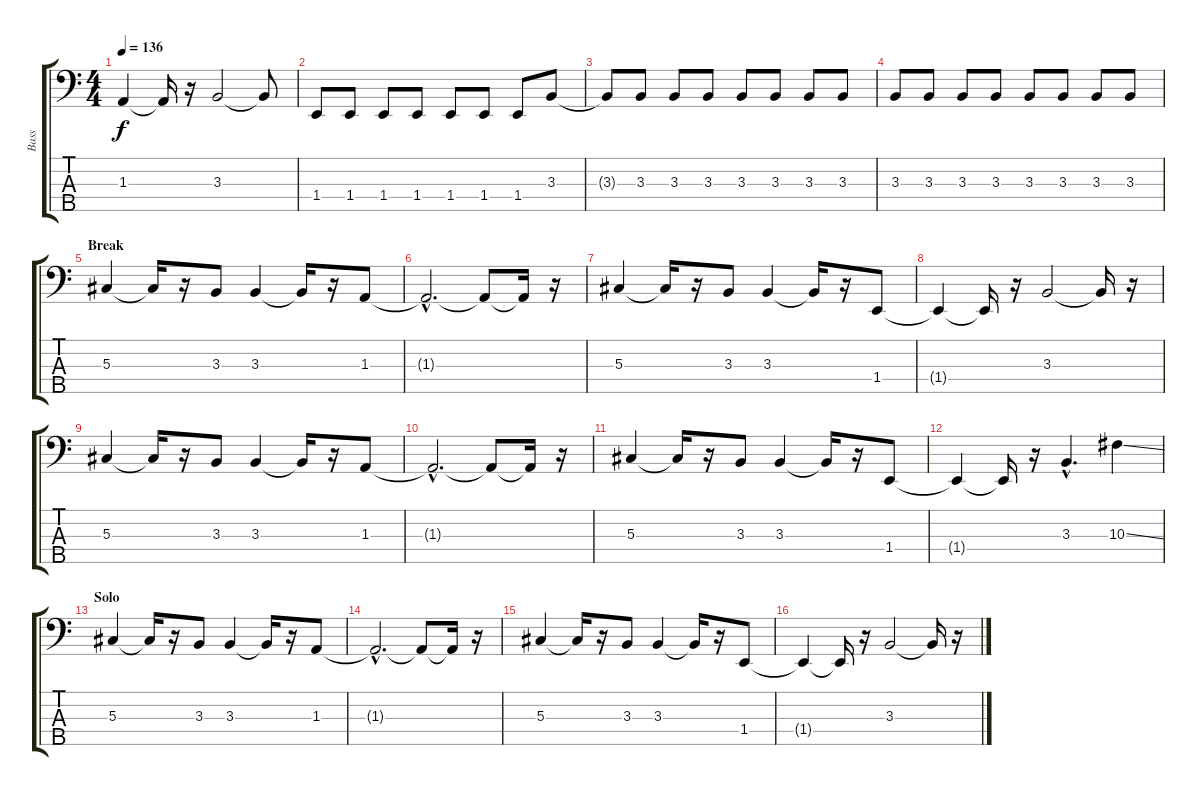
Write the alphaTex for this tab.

\track ("Bass" "Bass") {instrument electricbasspick}
\staff {score tabs}
\tuning (Gb2 Db2 Ab1 Eb1 Bb0) {hide}
\ts (4 4)
\tempo 136
\clef f4
\ks c
1.3.4{dy f} 1.3{t}.16 r.16 3.3.2 3.3{t}.8 |
1.4.8 1.4.8 1.4.8 1.4.8 1.4.8 1.4.8 1.4.8 3.3.8 |
3.3{t}.8 3.3.8 3.3.8 3.3.8 3.3.8 3.3.8 3.3.8 3.3.8 |
3.3.8 3.3.8 3.3.8 3.3.8 3.3.8 3.3.8 3.3.8 3.3.8 |
\section ("" "Break")
5.3.4 5.3{t}.16 r.16 3.3.8 3.3.4 3.3{t}.16 r.16 1.3.8 |
1.3{hac t}.2{d} 1.3{t}.8 1.3{t}.16 r.16 |
5.3.4 5.3{t}.16 r.16 3.3.8 3.3.4 3.3{t}.16 r.16 1.4.8 |
1.4{t}.4 1.4{t}.16 r.16 3.3.2 3.3{t}.16 r.16 |
5.3.4 5.3{t}.16 r.16 3.3.8 3.3.4 3.3{t}.16 r.16 1.3.8 |
1.3{hac t}.2{d} 1.3{t}.8 1.3{t}.16 r.16 |
5.3.4 5.3{t}.16 r.16 3.3.8 3.3.4 3.3{t}.16 r.16 1.4.8 |
1.4{t}.4 1.4{t}.16 r.16 3.3{hac}.4{d} 10.3{ss}.4 |
\section ("" "Solo")
5.3.4 5.3{t}.16 r.16 3.3.8 3.3.4 3.3{t}.16 r.16 1.3.8 |
1.3{hac t}.2{d} 1.3{t}.8 1.3{t}.16 r.16 |
5.3.4 5.3{t}.16 r.16 3.3.8 3.3.4 3.3{t}.16 r.16 1.4.8 |
1.4{t}.4 1.4{t}.16 r.16 3.3.2 3.3{t}.16 r.16
